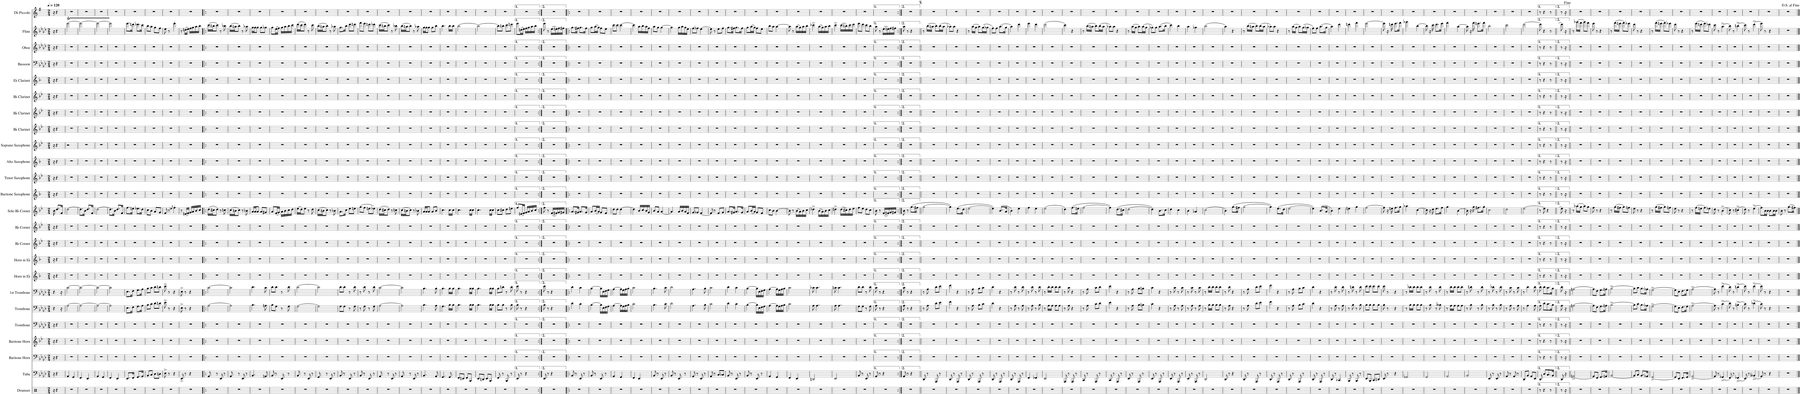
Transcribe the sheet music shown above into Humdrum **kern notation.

**kern	**kern	**kern	**kern	**kern	**kern	**kern	**kern	**kern	**kern	**kern	**kern	**kern	**kern	**kern	**kern	**kern	**kern	**kern	**kern	**kern	**kern	**kern	**kern
*part24	*part23	*part22	*part21	*part20	*part19	*part18	*part17	*part16	*part15	*part14	*part13	*part12	*part11	*part10	*part9	*part8	*part7	*part6	*part5	*part4	*part3	*part2	*part1
*staff24	*staff23	*staff22	*staff21	*staff20	*staff19	*staff18	*staff17	*staff16	*staff15	*staff14	*staff13	*staff12	*staff11	*staff10	*staff9	*staff8	*staff7	*staff6	*staff5	*staff4	*staff3	*staff2	*staff1
*I"Drumset	*I"Tuba	*I"Baritone Horn	*I"Baritone Horn	*I"Trombone	*I"Trombone	*I"1st Trombone	*I"Horn in Eb	*I"Horn in Eb	*I"Bb Cornet	*I"Bb Cornet	*I"Solo Bb Cornet	*I"Baritone Saxophone	*I"Tenor Saxophone	*I"Alto Saxophone	*I"Soprano Saxophone	*I"Bb Clarinet	*I"Bb Clarinet	*I"Bb Clarinet	*I"Eb Clarinet	*I"Bassoon	*I"Oboe	*I"Flute	*I"Db Piccolo
*I'D. Set	*I'Tba.	*I'Bar. Hn.	*I'Bar. Hn.	*I'Tbn.	*I'Tbn.	*I'1st Tbn.	*	*	*I'Bb Cnt.	*I'Bb Cnt.	*I'Solo Bb Cornet	*I'Bar. Sax.	*I'T. Sax.	*I'A. Sax.	*I'S. Sax.	*I'Bb Cl.	*I'Bb Cl.	*I'Bb Cl.	*I'Eb Cl.	*I'Bsn.	*I'Ob.	*I'Fl.	*I'Db Picc.
*clefX	*clefF4	*clefF4	*clefG2	*clefF4	*clefF4	*clefF4	*clefG2	*clefG2	*clefG2	*clefG2	*clefG2	*clefG2	*clefG2	*clefG2	*clefG2	*clefG2	*clefG2	*clefG2	*clefG2	*clefF4	*clefG2	*clefG2	*clefG2
*	*	*Trd4c7	*Trd8c14	*	*	*	*Trd5c9	*Trd5c9	*Trd1c2	*Trd1c2	*Trd1c2	*Trd12c21	*Trd8c14	*Trd5c9	*Trd1c2	*Trd1c2	*Trd1c2	*Trd1c2	*Trd-2c-3	*	*	*	*Trd-8c-13
*k[]	*k[b-e-a-d-]	*k[b-e-a-d-]	*k[b-e-]	*k[b-e-a-d-]	*k[b-e-a-d-]	*k[b-e-a-d-]	*k[b-]	*k[b-]	*k[b-e-]	*k[b-e-]	*k[b-e-]	*k[b-]	*k[b-e-]	*k[b-]	*k[b-e-]	*k[b-e-]	*k[b-e-]	*k[b-e-]	*k[b-]	*k[b-e-a-d-]	*k[b-e-a-d-]	*k[b-e-a-d-]	*k[f#]
*M2/4	*M2/4	*M2/4	*M2/4	*M2/4	*M2/4	*M2/4	*M2/4	*M2/4	*M2/4	*M2/4	*M2/4	*M2/4	*M2/4	*M2/4	*M2/4	*M2/4	*M2/4	*M2/4	*M2/4	*M2/4	*M2/4	*M2/4	*M2/4
*MM120	*MM120	*MM120	*MM120	*MM120	*MM120	*MM120	*MM120	*MM120	*MM120	*MM120	*MM120	*MM120	*MM120	*MM120	*MM120	*MM120	*MM120	*MM120	*MM120	*MM120	*MM120	*MM120	*MM120
=	=	=	=	=	=	=	=	=	=	=	=	=	=	=	=	=	=	=	=	=	=	=	=
16r	16r	16r	16r	16r	4r	4r	16r	16r	16r	16r	16b-\	16r	16r	16r	16r	16r	16r	16r	16r	16r	16r	16r	16r
4r	4r	4r	4r	4r	.	.	4r	4r	4r	4r	8.dd/L	4r	4r	4r	4r	4r	4r	4r	4r	4r	4r	4r	4r
.	.	.	.	.	16r	16r	.	.	.	.	16f/Jk	.	.	.	.	.	.	.	.	.	.	.	.
=1	=1	=1	=1	=1	=1	=1	=1	=1	=1	=1	=1	=1	=1	=1	=1	=1	=1	=1	=1	=1	=1	=1	=1
2r	4AA-/	2r	2r	2r	[2A-\	[2c\	2r	2r	2r	2r	[2dd\	2r	2r	2r	2r	2r	2r	2r	2r	2r	2r	[2eee-T\	2r
.	4GG/	.	.	.	.	.	.	.	.	.	.	.	.	.	.	.	.	.	.	.	.	.	.
=2	=2	=2	=2	=2	=2	=2	=2	=2	=2	=2	=2	=2	=2	=2	=2	=2	=2	=2	=2	=2	=2	=2	=2
2r	4FF/	2r	2r	2r	2A-\_	2c\_	2r	2r	2r	2r	8.dd\L]	2r	2r	2r	2r	2r	2r	2r	2r	2r	2r	2eee-\_	2r
.	.	.	.	.	.	.	.	.	.	.	16b-\Jk	.	.	.	.	.	.	.	.	.	.	.	.
.	4EE-/	.	.	.	.	.	.	.	.	.	8.dd/L	.	.	.	.	.	.	.	.	.	.	.	.
.	.	.	.	.	.	.	.	.	.	.	16f/Jk	.	.	.	.	.	.	.	.	.	.	.	.
=3	=3	=3	=3	=3	=3	=3	=3	=3	=3	=3	=3	=3	=3	=3	=3	=3	=3	=3	=3	=3	=3	=3	=3
2r	4AA-/	2r	2r	2r	2A-\_	2c\_	2r	2r	2r	2r	[2dd\	2r	2r	2r	2r	2r	2r	2r	2r	2r	2r	2eee-\_	2r
.	4GG/	.	.	.	.	.	.	.	.	.	.	.	.	.	.	.	.	.	.	.	.	.	.
=4	=4	=4	=4	=4	=4	=4	=4	=4	=4	=4	=4	=4	=4	=4	=4	=4	=4	=4	=4	=4	=4	=4	=4
2r	4FF/	2r	2r	2r	2A-\]	2c\]	2r	2r	2r	2r	8.dd\L]	2r	2r	2r	2r	2r	2r	2r	2r	2r	2r	2eee-\]	2r
.	.	.	.	.	.	.	.	.	.	.	16b-\Jk	.	.	.	.	.	.	.	.	.	.	.	.
.	4EE-/	.	.	.	.	.	.	.	.	.	8.dd/L	.	.	.	.	.	.	.	.	.	.	.	.
.	.	.	.	.	.	.	.	.	.	.	16f/Jk	.	.	.	.	.	.	.	.	.	.	.	.
=5	=5	=5	=5	=5	=5	=5	=5	=5	=5	=5	=5	=5	=5	=5	=5	=5	=5	=5	=5	=5	=5	=5	=5
2r	8.EE-/L	2r	2r	2r	8.E-\L	8.E-\L	2r	2r	2r	2r	8.ff\L	2r	2r	2r	2r	2r	2r	2r	2r	2r	2r	8.eee-\L	2r
.	16FF/Jk	.	.	.	16F\Jk	16F\Jk	.	.	.	.	16een\Jk	.	.	.	.	.	.	.	.	.	.	16dddn\Jk	.
.	8.GG/L	.	.	.	8.G\L	8.G\L	.	.	.	.	8.ee-X\L	.	.	.	.	.	.	.	.	.	.	8.ddd-X\L	.
.	16AA-/Jk	.	.	.	16A-\Jk	16A-\Jk	.	.	.	.	16dd\Jk	.	.	.	.	.	.	.	.	.	.	16ccc\Jk	.
=6	=6	=6	=6	=6	=6	=6	=6	=6	=6	=6	=6	=6	=6	=6	=6	=6	=6	=6	=6	=6	=6	=6	=6
2r	8BB-/L	2r	2r	2r	8B-\L	8B-\L	2r	2r	2r	2r	8cc\L	2r	2r	2r	2r	2r	2r	2r	2r	2r	2r	8bb-\L	2r
.	8C/J	.	.	.	8c\J	8c\J	.	.	.	.	8b-\J	.	.	.	.	.	.	.	.	.	.	8aa-\J	.
.	8D-\L	.	.	.	8d-\L	8d-\L	.	.	.	.	8a/L	.	.	.	.	.	.	.	.	.	.	8gg\L	.
.	8Dn\J	.	.	.	8dn\J	8dn\J	.	.	.	.	8g/J	.	.	.	.	.	.	.	.	.	.	8ff\J	.
=7	=7	=7	=7	=7	=7	=7	=7	=7	=7	=7	=7	=7	=7	=7	=7	=7	=7	=7	=7	=7	=7	=7	=7
2r	8E-^\	2r	2r	2r	8e-^\	8e-^\	2r	2r	2r	2r	8f/	2r	2r	2r	2r	2r	2r	2r	2r	2r	2r	8ee-\	2r
.	8r	.	.	.	8r	8r	.	.	.	.	8r	.	.	.	.	.	.	.	.	.	.	8r	.
.	.	.	.	.	.	.	.	.	.	.	8qeen/	.	.	.	.	.	.	.	.	.	.	.	.
.	4r	.	.	.	4r	4r	.	.	.	.	4ff'\	.	.	.	.	.	.	.	.	.	.	4eee-'\	.
=8	=8	=8	=8	=8	=8	=8	=8	=8	=8	=8	=8	=8	=8	=8	=8	=8	=8	=8	=8	=8	=8	=8	=8
2r	8EE-^/	2r	2r	2r	8E-^\	8E-^\	2r	2r	2r	2r	8r	2r	2r	2r	2r	2r	2r	2r	2r	2r	2r	8r	2r
.	8r	.	.	.	8r	8r	.	.	.	.	(16en/LL	.	.	.	.	.	.	.	.	.	.	(16ddn\LL	.
.	.	.	.	.	.	.	.	.	.	.	16f/JJ)	.	.	.	.	.	.	.	.	.	.	16ee-\JJ)	.
.	4r	.	.	.	4r	4r	.	.	.	.	16g/LL	.	.	.	.	.	.	.	.	.	.	16ff\LL	.
.	.	.	.	.	.	.	.	.	.	.	16a/	.	.	.	.	.	.	.	.	.	.	16gg\	.
.	.	.	.	.	.	.	.	.	.	.	16b-/	.	.	.	.	.	.	.	.	.	.	16aa-\	.
.	.	.	.	.	.	.	.	.	.	.	16cc/JJ	.	.	.	.	.	.	.	.	.	.	16bb-\JJ	.
=9!|:	=9!|:	=9!|:	=9!|:	=9!|:	=9!|:	=9!|:	=9!|:	=9!|:	=9!|:	=9!|:	=9!|:	=9!|:	=9!|:	=9!|:	=9!|:	=9!|:	=9!|:	=9!|:	=9!|:	=9!|:	=9!|:	=9!|:	=9!|:
2r	8AA-/	2r	2r	2r	[2A-\	[2c\	2r	2r	2r	2r	(16dd\LL	2r	2r	2r	2r	2r	2r	2r	2r	2r	2r	(16ccc\LL	2r
.	.	.	.	.	.	.	.	.	.	.	16cc#X\J	.	.	.	.	.	.	.	.	.	.	16bbn\J	.
.	8r	.	.	.	.	.	.	.	.	.	8dd\J)	.	.	.	.	.	.	.	.	.	.	8ccc\J)	.
.	8EE-/	.	.	.	.	.	.	.	.	.	8r	.	.	.	.	.	.	.	.	.	.	8r	.
.	8r	.	.	.	.	.	.	.	.	.	8ccn\	.	.	.	.	.	.	.	.	.	.	8bb-X\	.
=10	=10	=10	=10	=10	=10	=10	=10	=10	=10	=10	=10	=10	=10	=10	=10	=10	=10	=10	=10	=10	=10	=10	=10
2r	8AA-/	2r	2r	2r	2A-\]	2c\]	2r	2r	2r	2r	(16cc\LL	2r	2r	2r	2r	2r	2r	2r	2r	2r	2r	(16bb-\LL	2r
.	.	.	.	.	.	.	.	.	.	.	16bn\J	.	.	.	.	.	.	.	.	.	.	16aan\J	.
.	8r	.	.	.	.	.	.	.	.	.	8cc\J)	.	.	.	.	.	.	.	.	.	.	8bb-\J)	.
.	8EE-/	.	.	.	.	.	.	.	.	.	8r	.	.	.	.	.	.	.	.	.	.	8r	.
.	8r	.	.	.	.	.	.	.	.	.	8b-X\	.	.	.	.	.	.	.	.	.	.	8aa-X\	.
=11	=11	=11	=11	=11	=11	=11	=11	=11	=11	=11	=11	=11	=11	=11	=11	=11	=11	=11	=11	=11	=11	=11	=11
2r	4.BB-/	2r	2r	2r	4.B-\	4.d-\	2r	2r	2r	2r	16a/LL	2r	2r	2r	2r	2r	2r	2r	2r	2r	2r	16gg\LL	2r
.	.	.	.	.	.	.	.	.	.	.	16a/J	.	.	.	.	.	.	.	.	.	.	16gg\J	.
.	.	.	.	.	.	.	.	.	.	.	8a/J	.	.	.	.	.	.	.	.	.	.	8gg\J	.
.	.	.	.	.	.	.	.	.	.	.	8a/L	.	.	.	.	.	.	.	.	.	.	8gg\L	.
.	8AAn/	.	.	.	8An\	8c\	.	.	.	.	8g#X/J	.	.	.	.	.	.	.	.	.	.	8gg-X\J	.
=12	=12	=12	=12	=12	=12	=12	=12	=12	=12	=12	=12	=12	=12	=12	=12	=12	=12	=12	=12	=12	=12	=12	=12
2r	8BB-/	2r	2r	2r	8B-\L	8d-\L	2r	2r	2r	2r	8a/L	2r	2r	2r	2r	2r	2r	2r	2r	2r	2r	8gg\L	2r
.	8r	.	.	.	8G\J	8d-\J	.	.	.	.	(16f/L	.	.	.	.	.	.	.	.	.	.	(16ee-\L	.
.	.	.	.	.	.	.	.	.	.	.	16g/JJ)	.	.	.	.	.	.	.	.	.	.	16ff\JJ)	.
.	8EE-/	.	.	.	8r	8r	.	.	.	.	16a\LL	.	.	.	.	.	.	.	.	.	.	16gg\LL	.
.	.	.	.	.	.	.	.	.	.	.	16b-\	.	.	.	.	.	.	.	.	.	.	16aa-\	.
.	8r	.	.	.	8G\	8d-\	.	.	.	.	16cc\	.	.	.	.	.	.	.	.	.	.	16bb-\	.
.	.	.	.	.	.	.	.	.	.	.	16dd\JJ	.	.	.	.	.	.	.	.	.	.	16ccc\JJ	.
=13	=13	=13	=13	=13	=13	=13	=13	=13	=13	=13	=13	=13	=13	=13	=13	=13	=13	=13	=13	=13	=13	=13	=13
2r	8BB-/	2r	2r	2r	[2G\	[2d-\	2r	2r	2r	2r	(16ee-\LL	2r	2r	2r	2r	2r	2r	2r	2r	2r	2r	(16ddd-\LL	2r
.	.	.	.	.	.	.	.	.	.	.	16dd\J)	.	.	.	.	.	.	.	.	.	.	16ccc\J	.
.	8r	.	.	.	.	.	.	.	.	.	8ee-\J	.	.	.	.	.	.	.	.	.	.	8ddd-\J)	.
.	8EE-/	.	.	.	.	.	.	.	.	.	8r	.	.	.	.	.	.	.	.	.	.	8r	.
.	8r	.	.	.	.	.	.	.	.	.	8dd\	.	.	.	.	.	.	.	.	.	.	8ccc\	.
=14	=14	=14	=14	=14	=14	=14	=14	=14	=14	=14	=14	=14	=14	=14	=14	=14	=14	=14	=14	=14	=14	=14	=14
2r	8GG/	2r	2r	2r	2G\]	2d-\]	2r	2r	2r	2r	(16cc\LL	2r	2r	2r	2r	2r	2r	2r	2r	2r	2r	(16bb-\LL	2r
.	.	.	.	.	.	.	.	.	.	.	16bn\J	.	.	.	.	.	.	.	.	.	.	16aan\J	.
.	8r	.	.	.	.	.	.	.	.	.	8cc\J)	.	.	.	.	.	.	.	.	.	.	8bb-\J)	.
.	8EE-/	.	.	.	.	.	.	.	.	.	8r	.	.	.	.	.	.	.	.	.	.	8r	.
.	8r	.	.	.	.	.	.	.	.	.	8b-X\	.	.	.	.	.	.	.	.	.	.	8aa-X\	.
=15	=15	=15	=15	=15	=15	=15	=15	=15	=15	=15	=15	=15	=15	=15	=15	=15	=15	=15	=15	=15	=15	=15	=15
2r	8BB-/	2r	2r	2r	8G\L	8d-\L	2r	2r	2r	2r	8.a\L	2r	2r	2r	2r	2r	2r	2r	2r	2r	2r	8.gg\L	2r
.	8r	.	.	.	8G\J	8d-\J	.	.	.	.	.	.	.	.	.	.	.	.	.	.	.	.	.
.	.	.	.	.	.	.	.	.	.	.	16cc\Jk	.	.	.	.	.	.	.	.	.	.	16bb-\Jk	.
.	8EE-/	.	.	.	8r	8r	.	.	.	.	8ee-\L	.	.	.	.	.	.	.	.	.	.	8ddd-\L	.
.	8r	.	.	.	8G\	8d-\	.	.	.	.	8een\J	.	.	.	.	.	.	.	.	.	.	8dddn\J	.
=16	=16	=16	=16	=16	=16	=16	=16	=16	=16	=16	=16	=16	=16	=16	=16	=16	=16	=16	=16	=16	=16	=16	=16
2r	8BB-/	2r	2r	2r	8r	8r	2r	2r	2r	2r	(8gg\L	2r	2r	2r	2r	2r	2r	2r	2r	2r	2r	8fff\L	2r
.	8r	.	.	.	8G\	8d-\	.	.	.	.	8ff\J	.	.	.	.	.	.	.	.	.	.	8eee-\J	.
.	8EE-/	.	.	.	8r	8r	.	.	.	.	8een\L	.	.	.	.	.	.	.	.	.	.	8dddn\L	.
.	8r	.	.	.	8G\	8d-\	.	.	.	.	8ee-X\J)	.	.	.	.	.	.	.	.	.	.	8ddd-X\J	.
=17	=17	=17	=17	=17	=17	=17	=17	=17	=17	=17	=17	=17	=17	=17	=17	=17	=17	=17	=17	=17	=17	=17	=17
2r	8AA-/	2r	2r	2r	[2A-\	[2c\	2r	2r	2r	2r	(16dd\LL	2r	2r	2r	2r	2r	2r	2r	2r	2r	2r	(16ccc\LL	2r
.	.	.	.	.	.	.	.	.	.	.	16cc#X\J	.	.	.	.	.	.	.	.	.	.	16bbn\J	.
.	8r	.	.	.	.	.	.	.	.	.	8dd\J)	.	.	.	.	.	.	.	.	.	.	8ccc\J)	.
.	8EE-/	.	.	.	.	.	.	.	.	.	8r	.	.	.	.	.	.	.	.	.	.	8r	.
.	8r	.	.	.	.	.	.	.	.	.	8ccn\	.	.	.	.	.	.	.	.	.	.	8bb-X\	.
=18	=18	=18	=18	=18	=18	=18	=18	=18	=18	=18	=18	=18	=18	=18	=18	=18	=18	=18	=18	=18	=18	=18	=18
2r	8AA-/	2r	2r	2r	2A-\]	2c\]	2r	2r	2r	2r	(16cc\LL	2r	2r	2r	2r	2r	2r	2r	2r	2r	2r	(16bb-\LL	2r
.	.	.	.	.	.	.	.	.	.	.	16bn\J	.	.	.	.	.	.	.	.	.	.	16aan\J	.
.	8r	.	.	.	.	.	.	.	.	.	8cc\J)	.	.	.	.	.	.	.	.	.	.	8bb-\J)	.
.	8EE-/	.	.	.	.	.	.	.	.	.	8r	.	.	.	.	.	.	.	.	.	.	8r	.
.	8r	.	.	.	.	.	.	.	.	.	8b-X\	.	.	.	.	.	.	.	.	.	.	8aa-X\	.
=19	=19	=19	=19	=19	=19	=19	=19	=19	=19	=19	=19	=19	=19	=19	=19	=19	=19	=19	=19	=19	=19	=19	=19
2r	4.BB-/	2r	2r	2r	4.B-\	4.B-\	2r	2r	2r	2r	16a/LL	2r	2r	2r	2r	2r	2r	2r	2r	2r	2r	16gg\LL	2r
.	.	.	.	.	.	.	.	.	.	.	16a/J	.	.	.	.	.	.	.	.	.	.	16gg\J	.
.	.	.	.	.	.	.	.	.	.	.	8a/J	.	.	.	.	.	.	.	.	.	.	8gg\J	.
.	.	.	.	.	.	.	.	.	.	.	8a/L	.	.	.	.	.	.	.	.	.	.	8gg\L	.
.	8AA-/	.	.	.	8A-\	8B-\	.	.	.	.	8b-/J	.	.	.	.	.	.	.	.	.	.	8bb-\J	.
=20	=20	=20	=20	=20	=20	=20	=20	=20	=20	=20	=20	=20	=20	=20	=20	=20	=20	=20	=20	=20	=20	=20	=20
2r	4.GG/	2r	2r	2r	4.G\	4.B-\	2r	2r	2r	2r	4.cc\	2r	2r	2r	2r	2r	2r	2r	2r	2r	2r	4.bb-\	2r
.	8GG/	.	.	.	16B-\LL	16B-\LL	.	.	.	.	16cc\LL	.	.	.	.	.	.	.	.	.	.	16bb-\LL	.
.	.	.	.	.	16B-\JJ	16B-\JJ	.	.	.	.	16cc\JJ	.	.	.	.	.	.	.	.	.	.	16bb-\JJ	.
=21	=21	=21	=21	=21	=21	=21	=21	=21	=21	=21	=21	=21	=21	=21	=21	=21	=21	=21	=21	=21	=21	=21	=21
2r	8FF/L	2r	2r	2r	4.B-\	4.B-\	2r	2r	2r	2r	4.cc\	2r	2r	2r	2r	2r	2r	2r	2r	2r	2r	[2bb-\	2r
.	8EEn/J	.	.	.	.	.	.	.	.	.	.	.	.	.	.	.	.	.	.	.	.	.	.
.	8FF/L	.	.	.	.	.	.	.	.	.	.	.	.	.	.	.	.	.	.	.	.	.	.
.	8BBB-/J	.	.	.	16B-\LL	16B-\LL	.	.	.	.	16cc\LL	.	.	.	.	.	.	.	.	.	.	.	.
.	.	.	.	.	16B-\JJ	16B-\JJ	.	.	.	.	16cc\JJ	.	.	.	.	.	.	.	.	.	.	.	.
=22	=22	=22	=22	=22	=22	=22	=22	=22	=22	=22	=22	=22	=22	=22	=22	=22	=22	=22	=22	=22	=22	=22	=22
2r	8EE-/L	2r	2r	2r	4.B-\	4.B-\	2r	2r	2r	2r	4.cc\	2r	2r	2r	2r	2r	2r	2r	2r	2r	2r	2bb-\_	2r
.	8DDn/J	.	.	.	.	.	.	.	.	.	.	.	.	.	.	.	.	.	.	.	.	.	.
.	8EE-/L	.	.	.	.	.	.	.	.	.	.	.	.	.	.	.	.	.	.	.	.	.	.
.	8BBB-/J	.	.	.	16B-\LL	16B-\LL	.	.	.	.	16cc\LL	.	.	.	.	.	.	.	.	.	.	.	.
.	.	.	.	.	16B-\JJ	16B-\JJ	.	.	.	.	16cc\JJ	.	.	.	.	.	.	.	.	.	.	.	.
=23	=23	=23	=23	=23	=23	=23	=23	=23	=23	=23	=23	=23	=23	=23	=23	=23	=23	=23	=23	=23	=23	=23	=23
2r	8FF/	2r	2r	2r	8B-\L	8B-\L	2r	2r	2r	2r	8cc\L	2r	2r	2r	2r	2r	2r	2r	2r	2r	2r	8bb-\L]	2r
.	8r	.	.	.	8B-\J	8dn\J	.	.	.	.	8cc#X\J	.	.	.	.	.	.	.	.	.	.	8bbn\J	.
.	8BBB-/	.	.	.	8r	8r	.	.	.	.	8dd\L	.	.	.	.	.	.	.	.	.	.	8ccc\L	.
.	8r	.	.	.	8B-\	8d\	.	.	.	.	8een\J	.	.	.	.	.	.	.	.	.	.	8dddn\J	.
=24	=24	=24	=24	=24	=24	=24	=24	=24	=24	=24	=24	=24	=24	=24	=24	=24	=24	=24	=24	=24	=24	=24	=24
2r	8EE-/	2r	2r	2r	8B-\	8e-\	2r	2r	2r	2r	8ff/L	2r	2r	2r	2r	2r	2r	2r	2r	2r	2r	8eee-\L	2r
.	8r	.	.	.	8r	8r	.	.	.	.	(16en/L	.	.	.	.	.	.	.	.	.	.	(16ddn\L	.
.	.	.	.	.	.	.	.	.	.	.	16f/JJ)	.	.	.	.	.	.	.	.	.	.	16ee-\JJ)	.
.	4r	.	.	.	4r	4r	.	.	.	.	16g/LL	.	.	.	.	.	.	.	.	.	.	16ff\LL	.
.	.	.	.	.	.	.	.	.	.	.	16a/	.	.	.	.	.	.	.	.	.	.	16gg\	.
.	.	.	.	.	.	.	.	.	.	.	16b-/	.	.	.	.	.	.	.	.	.	.	16aa-\	.
.	.	.	.	.	.	.	.	.	.	.	16cc/JJ	.	.	.	.	.	.	.	.	.	.	16bb-\JJ	.
=25:|!	=25:|!	=25:|!	=25:|!	=25:|!	=25:|!	=25:|!	=25:|!	=25:|!	=25:|!	=25:|!	=25:|!	=25:|!	=25:|!	=25:|!	=25:|!	=25:|!	=25:|!	=25:|!	=25:|!	=25:|!	=25:|!	=25:|!	=25:|!
2r	8EE-/	2r	2r	2r	8B-\	8e-\	2r	2r	2r	2r	8ff\	2r	2r	2r	2r	2r	2r	2r	2r	2r	2r	8eee-\	2r
.	8r	.	.	.	8r	8r	.	.	.	.	8r	.	.	.	.	.	.	.	.	.	.	8r	.
.	4r	.	.	.	4r	4r	.	.	.	.	(16f/LL	.	.	.	.	.	.	.	.	.	.	(16ee-\LL	.
.	.	.	.	.	.	.	.	.	.	.	16f#X/)	.	.	.	.	.	.	.	.	.	.	16een\)	.
.	.	.	.	.	.	.	.	.	.	.	16g/	.	.	.	.	.	.	.	.	.	.	16ff\	.
.	.	.	.	.	.	.	.	.	.	.	16g#X/JJ	.	.	.	.	.	.	.	.	.	.	16ff#X\JJ	.
=26!|:	=26!|:	=26!|:	=26!|:	=26!|:	=26!|:	=26!|:	=26!|:	=26!|:	=26!|:	=26!|:	=26!|:	=26!|:	=26!|:	=26!|:	=26!|:	=26!|:	=26!|:	=26!|:	=26!|:	=26!|:	=26!|:	=26!|:	=26!|:
2r	8BB-/	2r	2r	2r	4d-\	4d-\	2r	2r	2r	2r	8.a/L	2r	2r	2r	2r	2r	2r	2r	2r	2r	2r	8.gg\L	2r
.	8r	.	.	.	.	.	.	.	.	.	.	.	.	.	.	.	.	.	.	.	.	.	.
.	.	.	.	.	.	.	.	.	.	.	16g#X/Jk	.	.	.	.	.	.	.	.	.	.	16ff#X\Jk	.
.	8EE-/	.	.	.	4c\	4c\	.	.	.	.	8.a/L	.	.	.	.	.	.	.	.	.	.	8.gg\L	.
.	8r	.	.	.	.	.	.	.	.	.	.	.	.	.	.	.	.	.	.	.	.	.	.
.	.	.	.	.	.	.	.	.	.	.	16g#/Jk	.	.	.	.	.	.	.	.	.	.	16ff#\Jk	.
=27	=27	=27	=27	=27	=27	=27	=27	=27	=27	=27	=27	=27	=27	=27	=27	=27	=27	=27	=27	=27	=27	=27	=27
2r	8BB-/	2r	2r	2r	[4B-\	[4B-\	2r	2r	2r	2r	8a/L	2r	2r	2r	2r	2r	2r	2r	2r	2r	2r	8gg\L	2r
.	8r	.	.	.	.	.	.	.	.	.	(16b-/L	.	.	.	.	.	.	.	.	.	.	(16aa-\L	.
.	.	.	.	.	.	.	.	.	.	.	16a/JJ)	.	.	.	.	.	.	.	.	.	.	16gg\JJ)	.
.	8EE-/	.	.	.	16B-\LL]	16B-\LL]	.	.	.	.	8g/L	.	.	.	.	.	.	.	.	.	.	8ff\L	.
.	.	.	.	.	16E-\	16E-\	.	.	.	.	.	.	.	.	.	.	.	.	.	.	.	.	.
.	8r	.	.	.	16F\	16F\	.	.	.	.	8f/J	.	.	.	.	.	.	.	.	.	.	8ee-\J	.
.	.	.	.	.	16G\JJ	16G\JJ	.	.	.	.	.	.	.	.	.	.	.	.	.	.	.	.	.
=28	=28	=28	=28	=28	=28	=28	=28	=28	=28	=28	=28	=28	=28	=28	=28	=28	=28	=28	=28	=28	=28	=28	=28
2r	4AA-/	2r	2r	2r	[4A-\	[4A-\	2r	2r	2r	2r	8dd\L	2r	2r	2r	2r	2r	2r	2r	2r	2r	2r	8ccc\L	2r
.	.	.	.	.	.	.	.	.	.	.	8dd\J	.	.	.	.	.	.	.	.	.	.	8ccc\J	.
.	4GG/	.	.	.	16A-\LL]	16A-\LL]	.	.	.	.	[4dd\	.	.	.	.	.	.	.	.	.	.	[4ccc\	.
.	.	.	.	.	16G\	16G\	.	.	.	.	.	.	.	.	.	.	.	.	.	.	.	.	.
.	.	.	.	.	16A-\	16A-\	.	.	.	.	.	.	.	.	.	.	.	.	.	.	.	.	.
.	.	.	.	.	16B-\JJ	16B-\JJ	.	.	.	.	.	.	.	.	.	.	.	.	.	.	.	.	.
=29	=29	=29	=29	=29	=29	=29	=29	=29	=29	=29	=29	=29	=29	=29	=29	=29	=29	=29	=29	=29	=29	=29	=29
2r	4FF/	2r	2r	2r	2c\	2c\	2r	2r	2r	2r	4dd\]	2r	2r	2r	2r	2r	2r	2r	2r	2r	2r	4ccc\]	2r
.	4EE-/	.	.	.	.	.	.	.	.	.	16b-/LL	.	.	.	.	.	.	.	.	.	.	16aa-\LL	.
.	.	.	.	.	.	.	.	.	.	.	16cc/	.	.	.	.	.	.	.	.	.	.	16bb-\	.
.	.	.	.	.	.	.	.	.	.	.	16b-/	.	.	.	.	.	.	.	.	.	.	16aa-\	.
.	.	.	.	.	.	.	.	.	.	.	16g/JJ	.	.	.	.	.	.	.	.	.	.	16ff\JJ	.
=30	=30	=30	=30	=30	=30	=30	=30	=30	=30	=30	=30	=30	=30	=30	=30	=30	=30	=30	=30	=30	=30	=30	=30
2r	8BB-/	2r	2r	2r	4.B-\	4.B-\	2r	2r	2r	2r	8b-/L	2r	2r	2r	2r	2r	2r	2r	2r	2r	2r	8aa-\L	2r
.	8r	.	.	.	.	.	.	.	.	.	8a/J	.	.	.	.	.	.	.	.	.	.	8gg\J	.
.	8EE-/	.	.	.	.	.	.	.	.	.	[4a/	.	.	.	.	.	.	.	.	.	.	[4gg\	.
.	8r	.	.	.	8c\	8c\	.	.	.	.	.	.	.	.	.	.	.	.	.	.	.	.	.
=31	=31	=31	=31	=31	=31	=31	=31	=31	=31	=31	=31	=31	=31	=31	=31	=31	=31	=31	=31	=31	=31	=31	=31
2r	8BB-/	2r	2r	2r	2d-\	2d-\	2r	2r	2r	2r	4a/]	2r	2r	2r	2r	2r	2r	2r	2r	2r	2r	4gg\]	2r
.	8r	.	.	.	.	.	.	.	.	.	.	.	.	.	.	.	.	.	.	.	.	.	.
.	8EE-/	.	.	.	.	.	.	.	.	.	16a/LL	.	.	.	.	.	.	.	.	.	.	16gg\LL	.
.	.	.	.	.	.	.	.	.	.	.	16b-/	.	.	.	.	.	.	.	.	.	.	16aa-\	.
.	8r	.	.	.	.	.	.	.	.	.	16a/	.	.	.	.	.	.	.	.	.	.	16gg\	.
.	.	.	.	.	.	.	.	.	.	.	16f/JJ	.	.	.	.	.	.	.	.	.	.	16ee-\JJ	.
=32	=32	=32	=32	=32	=32	=32	=32	=32	=32	=32	=32	=32	=32	=32	=32	=32	=32	=32	=32	=32	=32	=32	=32
2r	8AA-/	2r	2r	2r	4.A-\	4.A-\	2r	2r	2r	2r	8g/L	2r	2r	2r	2r	2r	2r	2r	2r	2r	2r	8ff\L	2r
.	8r	.	.	.	.	.	.	.	.	.	8g-X/J	.	.	.	.	.	.	.	.	.	.	8ff-X\J	.
.	8EE-/	.	.	.	.	.	.	.	.	.	[4f/	.	.	.	.	.	.	.	.	.	.	[4ee-\	.
.	8r	.	.	.	8B-\	8B-\	.	.	.	.	.	.	.	.	.	.	.	.	.	.	.	.	.
=33	=33	=33	=33	=33	=33	=33	=33	=33	=33	=33	=33	=33	=33	=33	=33	=33	=33	=33	=33	=33	=33	=33	=33
2r	8AA-/	2r	2r	2r	2c\	2c\	2r	2r	2r	2r	8f/]	2r	2r	2r	2r	2r	2r	2r	2r	2r	2r	8ee-\]	2r
.	8r	.	.	.	.	.	.	.	.	.	8r	.	.	.	.	.	.	.	.	.	.	8r	.
.	8C/L	.	.	.	.	.	.	.	.	.	8f/L	.	.	.	.	.	.	.	.	.	.	8ee-\L	.
.	8C-X/J	.	.	.	.	.	.	.	.	.	8g/J	.	.	.	.	.	.	.	.	.	.	8ff\J	.
=34	=34	=34	=34	=34	=34	=34	=34	=34	=34	=34	=34	=34	=34	=34	=34	=34	=34	=34	=34	=34	=34	=34	=34
2r	8BB-/	2r	2r	2r	4d-\	4d-\	2r	2r	2r	2r	8.a/L	2r	2r	2r	2r	2r	2r	2r	2r	2r	2r	8.gg\L	2r
.	8r	.	.	.	.	.	.	.	.	.	.	.	.	.	.	.	.	.	.	.	.	.	.
.	.	.	.	.	.	.	.	.	.	.	16g#X/Jk	.	.	.	.	.	.	.	.	.	.	16ff#X\Jk	.
.	8EE-/	.	.	.	4c\	4c\	.	.	.	.	8.a/L	.	.	.	.	.	.	.	.	.	.	8.gg\L	.
.	8r	.	.	.	.	.	.	.	.	.	.	.	.	.	.	.	.	.	.	.	.	.	.
.	.	.	.	.	.	.	.	.	.	.	16g#/Jk	.	.	.	.	.	.	.	.	.	.	16ff#\Jk	.
=35	=35	=35	=35	=35	=35	=35	=35	=35	=35	=35	=35	=35	=35	=35	=35	=35	=35	=35	=35	=35	=35	=35	=35
2r	8BB-/	2r	2r	2r	[4B-\	[4B-\	2r	2r	2r	2r	8a/L	2r	2r	2r	2r	2r	2r	2r	2r	2r	2r	8gg\L	2r
.	8r	.	.	.	.	.	.	.	.	.	(16b-/L	.	.	.	.	.	.	.	.	.	.	(16aa-\L	.
.	.	.	.	.	.	.	.	.	.	.	16a/JJ)	.	.	.	.	.	.	.	.	.	.	16gg\JJ)	.
.	8EE-/	.	.	.	16B-\LL]	16B-\LL]	.	.	.	.	8g/L	.	.	.	.	.	.	.	.	.	.	8ff\L	.
.	.	.	.	.	16E-\	16E-\	.	.	.	.	.	.	.	.	.	.	.	.	.	.	.	.	.
.	8r	.	.	.	16F\	16F\	.	.	.	.	8f/J	.	.	.	.	.	.	.	.	.	.	8ee-\J	.
.	.	.	.	.	16G\JJ	16G\JJ	.	.	.	.	.	.	.	.	.	.	.	.	.	.	.	.	.
=36	=36	=36	=36	=36	=36	=36	=36	=36	=36	=36	=36	=36	=36	=36	=36	=36	=36	=36	=36	=36	=36	=36	=36
2r	4AA-/	2r	2r	2r	[4A-\	[4A-\	2r	2r	2r	2r	8cc\L	2r	2r	2r	2r	2r	2r	2r	2r	2r	2r	8bb-\L	2r
.	.	.	.	.	.	.	.	.	.	.	8b-\J	.	.	.	.	.	.	.	.	.	.	8aa-\J	.
.	4GG/	.	.	.	16A-\LL]	16A-\LL]	.	.	.	.	[4b-\	.	.	.	.	.	.	.	.	.	.	[4aa-\	.
.	.	.	.	.	16G\	16G\	.	.	.	.	.	.	.	.	.	.	.	.	.	.	.	.	.
.	.	.	.	.	16A-\	16A-\	.	.	.	.	.	.	.	.	.	.	.	.	.	.	.	.	.
.	.	.	.	.	16B-\JJ	16B-\JJ	.	.	.	.	.	.	.	.	.	.	.	.	.	.	.	.	.
=37	=37	=37	=37	=37	=37	=37	=37	=37	=37	=37	=37	=37	=37	=37	=37	=37	=37	=37	=37	=37	=37	=37	=37
2r	4FF/	2r	2r	2r	2c\	2c\	2r	2r	2r	2r	8b-\]	2r	2r	2r	2r	2r	2r	2r	2r	2r	2r	8aa-\]	2r
.	.	.	.	.	.	.	.	.	.	.	8r	.	.	.	.	.	.	.	.	.	.	8r	.
.	4EE-/	.	.	.	.	.	.	.	.	.	(16b-\LL	.	.	.	.	.	.	.	.	.	.	(16aa-\LL	.
.	.	.	.	.	.	.	.	.	.	.	16a\)	.	.	.	.	.	.	.	.	.	.	16gg\)	.
.	.	.	.	.	.	.	.	.	.	.	16b-\	.	.	.	.	.	.	.	.	.	.	16aa-\	.
.	.	.	.	.	.	.	.	.	.	.	16cc\JJ	.	.	.	.	.	.	.	.	.	.	16bb-\JJ	.
=38	=38	=38	=38	=38	=38	=38	=38	=38	=38	=38	=38	=38	=38	=38	=38	=38	=38	=38	=38	=38	=38	=38	=38
2r	2DDn/	2r	2r	2r	8A-\	8c-X\	2r	2r	2r	2r	4dd-X^\	2r	2r	2r	2r	2r	2r	2r	2r	2r	2r	4ccc-X^\	2r
.	.	.	.	.	4.A-\	4.c-\	.	.	.	.	.	.	.	.	.	.	.	.	.	.	.	.	.
.	.	.	.	.	.	.	.	.	.	.	(16b-\LL	.	.	.	.	.	.	.	.	.	.	(16aa-\LL	.
.	.	.	.	.	.	.	.	.	.	.	16a\)	.	.	.	.	.	.	.	.	.	.	16gg\)	.
.	.	.	.	.	.	.	.	.	.	.	16b-\	.	.	.	.	.	.	.	.	.	.	16aa-\	.
.	.	.	.	.	.	.	.	.	.	.	16cc\JJ	.	.	.	.	.	.	.	.	.	.	16bb-\JJ	.
=39	=39	=39	=39	=39	=39	=39	=39	=39	=39	=39	=39	=39	=39	=39	=39	=39	=39	=39	=39	=39	=39	=39	=39
2r	2EE-/	2r	2r	2r	8A-\	8cn\	2r	2r	2r	2r	4ddn^\	2r	2r	2r	2r	2r	2r	2r	2r	2r	2r	4ccc^\	2r
.	.	.	.	.	4.A-\	4.c\	.	.	.	.	.	.	.	.	.	.	.	.	.	.	.	.	.
.	.	.	.	.	.	.	.	.	.	.	(16dd\LL	.	.	.	.	.	.	.	.	.	.	(16ccc\LL	.
.	.	.	.	.	.	.	.	.	.	.	16cc#X\)	.	.	.	.	.	.	.	.	.	.	16bbn\)	.
.	.	.	.	.	.	.	.	.	.	.	16dd\	.	.	.	.	.	.	.	.	.	.	16ccc\	.
.	.	.	.	.	.	.	.	.	.	.	16ee-\JJ	.	.	.	.	.	.	.	.	.	.	16ddd-\JJ	.
=40	=40	=40	=40	=40	=40	=40	=40	=40	=40	=40	=40	=40	=40	=40	=40	=40	=40	=40	=40	=40	=40	=40	=40
2r	8BB-/	2r	2r	2r	8G\L	8d-\L	2r	2r	2r	2r	8ff\L	2r	2r	2r	2r	2r	2r	2r	2r	2r	2r	8eee-\L	2r
.	8r	.	.	.	8G\J	8d-\J	.	.	.	.	8ee-\J	.	.	.	.	.	.	.	.	.	.	8ddd-\J	.
.	8EE-/	.	.	.	8r	8r	.	.	.	.	8dd\L	.	.	.	.	.	.	.	.	.	.	8ccc\L	.
.	8r	.	.	.	8G\	8d-\	.	.	.	.	8cc\J	.	.	.	.	.	.	.	.	.	.	8bb-\J	.
=41	=41	=41	=41	=41	=41	=41	=41	=41	=41	=41	=41	=41	=41	=41	=41	=41	=41	=41	=41	=41	=41	=41	=41
2r	8AA-/	2r	2r	2r	8A-\	8c\	2r	2r	2r	2r	8b-\	2r	2r	2r	2r	2r	2r	2r	2r	2r	2r	8aa-\	2r
.	8r	.	.	.	8r	8r	.	.	.	.	8r	.	.	.	.	.	.	.	.	.	.	8r	.
.	4r	.	.	.	4r	4r	.	.	.	.	(16f/LL	.	.	.	.	.	.	.	.	.	.	(16ee-\LL	.
.	.	.	.	.	.	.	.	.	.	.	16f#X/)	.	.	.	.	.	.	.	.	.	.	16een\)	.
.	.	.	.	.	.	.	.	.	.	.	16g/	.	.	.	.	.	.	.	.	.	.	16ff\	.
.	.	.	.	.	.	.	.	.	.	.	16g#X/JJ	.	.	.	.	.	.	.	.	.	.	16ff#X\JJ	.
=42:|!	=42:|!	=42:|!	=42:|!	=42:|!	=42:|!	=42:|!	=42:|!	=42:|!	=42:|!	=42:|!	=42:|!	=42:|!	=42:|!	=42:|!	=42:|!	=42:|!	=42:|!	=42:|!	=42:|!	=42:|!	=42:|!	=42:|!	=42:|!
2r	8AA-/	2r	2r	2r	8A-\	8c\	2r	2r	2r	2r	8b-\	2r	2r	2r	2r	2r	2r	2r	2r	2r	2r	8aa-\	2r
.	8r	.	.	.	8r	8r	.	.	.	.	8r	.	.	.	.	.	.	.	.	.	.	8r	.
.	4r	.	.	.	4r	4r	.	.	.	.	(8.gg\L	.	.	.	.	.	.	.	.	.	.	4r	.
.	.	.	.	.	.	.	.	.	.	.	16ff#X\Jk	.	.	.	.	.	.	.	.	.	.	.	.
=43||	=43||	=43||	=43||	=43||	=43||	=43||	=43||	=43||	=43||	=43||	=43||	=43||	=43||	=43||	=43||	=43||	=43||	=43||	=43||	=43||	=43||	=43||	=43||
2r	8DD-/	2r	2r	2r	8r	8r	2r	2r	2r	2r	[2gg\	2r	2r	2r	2r	2r	2r	2r	2r	2r	2r	8r	2r
.	8r	.	.	.	8A-\	8A-\	.	.	.	.	.	.	.	.	.	.	.	.	.	.	.	(16bb-\LL	.
.	.	.	.	.	.	.	.	.	.	.	.	.	.	.	.	.	.	.	.	.	.	16aan\JJ	.
.	8AAA-/	.	.	.	8d-\L	8d-\L	.	.	.	.	.	.	.	.	.	.	.	.	.	.	.	8bb-\L)	.
.	8r	.	.	.	8e-\J	8e-\J	.	.	.	.	.	.	.	.	.	.	.	.	.	.	.	(16bb-\L	.
.	.	.	.	.	.	.	.	.	.	.	.	.	.	.	.	.	.	.	.	.	.	16aa\JJ	.
=44	=44	=44	=44	=44	=44	=44	=44	=44	=44	=44	=44	=44	=44	=44	=44	=44	=44	=44	=44	=44	=44	=44	=44
2r	8DD-/	2r	2r	2r	4f\	4f\	2r	2r	2r	2r	4gg\])	2r	2r	2r	2r	2r	2r	2r	2r	2r	2r	8aa-X\L)	2r
.	8r	.	.	.	.	.	.	.	.	.	.	.	.	.	.	.	.	.	.	.	.	8aa-\J	.
.	8AAA-/	.	.	.	4r	4r	.	.	.	.	(8.ee-\L	.	.	.	.	.	.	.	.	.	.	4r	.
.	8r	.	.	.	.	.	.	.	.	.	.	.	.	.	.	.	.	.	.	.	.	.	.
.	.	.	.	.	.	.	.	.	.	.	16dd\Jk	.	.	.	.	.	.	.	.	.	.	.	.
=45	=45	=45	=45	=45	=45	=45	=45	=45	=45	=45	=45	=45	=45	=45	=45	=45	=45	=45	=45	=45	=45	=45	=45
2r	8DD-/	2r	2r	2r	8r	8r	2r	2r	2r	2r	[2ee-\	2r	2r	2r	2r	2r	2r	2r	2r	2r	2r	8r	2r
.	8r	.	.	.	8A-\	8A-\	.	.	.	.	.	.	.	.	.	.	.	.	.	.	.	(16aa-\LL	.
.	.	.	.	.	.	.	.	.	.	.	.	.	.	.	.	.	.	.	.	.	.	16gg\JJ	.
.	8AAA-/	.	.	.	8B-\L	8B-\L	.	.	.	.	.	.	.	.	.	.	.	.	.	.	.	8aa-\L)	.
.	8r	.	.	.	8c\J	8c\J	.	.	.	.	.	.	.	.	.	.	.	.	.	.	.	(16gg\L	.
.	.	.	.	.	.	.	.	.	.	.	.	.	.	.	.	.	.	.	.	.	.	16gg-X\JJ	.
=46	=46	=46	=46	=46	=46	=46	=46	=46	=46	=46	=46	=46	=46	=46	=46	=46	=46	=46	=46	=46	=46	=46	=46
2r	8DD-/	2r	2r	2r	4d-\	4d-\	2r	2r	2r	2r	4ee-\])	2r	2r	2r	2r	2r	2r	2r	2r	2r	2r	8ff\L)	2r
.	8r	.	.	.	.	.	.	.	.	.	.	.	.	.	.	.	.	.	.	.	.	8ff\J	.
.	8AAA-/	.	.	.	4r	4r	.	.	.	.	(8.b-/L	.	.	.	.	.	.	.	.	.	.	(8.aa-\L	.
.	8r	.	.	.	.	.	.	.	.	.	.	.	.	.	.	.	.	.	.	.	.	.	.
.	.	.	.	.	.	.	.	.	.	.	16a/Jk	.	.	.	.	.	.	.	.	.	.	16gg\Jk	.
=47	=47	=47	=47	=47	=47	=47	=47	=47	=47	=47	=47	=47	=47	=47	=47	=47	=47	=47	=47	=47	=47	=47	=47
2r	8DD-/	2r	2r	2r	8r	8r	2r	2r	2r	2r	4b-\)	2r	2r	2r	2r	2r	2r	2r	2r	2r	2r	4aa-\)	2r
.	8r	.	.	.	8A-\	8d-\	.	.	.	.	.	.	.	.	.	.	.	.	.	.	.	.	.
.	8AAA-/	.	.	.	8r	8r	.	.	.	.	4ee-\	.	.	.	.	.	.	.	.	.	.	4ddd-\	.
.	8r	.	.	.	8A-\	8d-\	.	.	.	.	.	.	.	.	.	.	.	.	.	.	.	.	.
=48	=48	=48	=48	=48	=48	=48	=48	=48	=48	=48	=48	=48	=48	=48	=48	=48	=48	=48	=48	=48	=48	=48	=48
2r	4FF/	2r	2r	2r	8r	8r	2r	2r	2r	2r	4ff\	2r	2r	2r	2r	2r	2r	2r	2r	2r	2r	4eee-\	2r
.	.	.	.	.	8A-\	8d-\	.	.	.	.	.	.	.	.	.	.	.	.	.	.	.	.	.
.	4FF-X/	.	.	.	8r	8r	.	.	.	.	4ee-\	.	.	.	.	.	.	.	.	.	.	4ddd-\	.
.	.	.	.	.	8B-\	8d-\	.	.	.	.	.	.	.	.	.	.	.	.	.	.	.	.	.
=49	=49	=49	=49	=49	=49	=49	=49	=49	=49	=49	=49	=49	=49	=49	=49	=49	=49	=49	=49	=49	=49	=49	=49
2r	2EE-/	2r	2r	2r	8r	8r	2r	2r	2r	2r	(2ee-\	2r	2r	2r	2r	2r	2r	2r	2r	2r	2r	(2ddd-\	2r
.	.	.	.	.	16A-\LL	16d-\LL	.	.	.	.	.	.	.	.	.	.	.	.	.	.	.	.	.
.	.	.	.	.	16A-\JJ	16d-\JJ	.	.	.	.	.	.	.	.	.	.	.	.	.	.	.	.	.
.	.	.	.	.	8A-\L	8d-\L	.	.	.	.	.	.	.	.	.	.	.	.	.	.	.	.	.
.	.	.	.	.	8A-\J	8d-\J	.	.	.	.	.	.	.	.	.	.	.	.	.	.	.	.	.
=50	=50	=50	=50	=50	=50	=50	=50	=50	=50	=50	=50	=50	=50	=50	=50	=50	=50	=50	=50	=50	=50	=50	=50
2r	8AAA-/	2r	2r	2r	8r	8r	2r	2r	2r	2r	4dd\)	2r	2r	2r	2r	2r	2r	2r	2r	2r	2r	4ccc\)	2r
.	8r	.	.	.	8A-\	8c\	.	.	.	.	.	.	.	.	.	.	.	.	.	.	.	.	.
.	8AAA-/	.	.	.	4r	4r	.	.	.	.	(8.ff\L	.	.	.	.	.	.	.	.	.	.	4r	.
.	8r	.	.	.	.	.	.	.	.	.	.	.	.	.	.	.	.	.	.	.	.	.	.
.	.	.	.	.	.	.	.	.	.	.	16een\Jk	.	.	.	.	.	.	.	.	.	.	.	.
=51	=51	=51	=51	=51	=51	=51	=51	=51	=51	=51	=51	=51	=51	=51	=51	=51	=51	=51	=51	=51	=51	=51	=51
2r	8CC/	2r	2r	2r	8r	8r	2r	2r	2r	2r	[2ff\	2r	2r	2r	2r	2r	2r	2r	2r	2r	2r	8r	2r
.	8r	.	.	.	8A-\	8A-\	.	.	.	.	.	.	.	.	.	.	.	.	.	.	.	(16bb-\LL	.
.	.	.	.	.	.	.	.	.	.	.	.	.	.	.	.	.	.	.	.	.	.	16aan\JJ	.
.	8AAA-/	.	.	.	8c\L	8c\L	.	.	.	.	.	.	.	.	.	.	.	.	.	.	.	8bb-\L)	.
.	8r	.	.	.	8d-\J	8d-\J	.	.	.	.	.	.	.	.	.	.	.	.	.	.	.	(16bb-\L	.
.	.	.	.	.	.	.	.	.	.	.	.	.	.	.	.	.	.	.	.	.	.	16aa\JJ	.
=52	=52	=52	=52	=52	=52	=52	=52	=52	=52	=52	=52	=52	=52	=52	=52	=52	=52	=52	=52	=52	=52	=52	=52
2r	8CC/	2r	2r	2r	4e-\	4e-\	2r	2r	2r	2r	4ff\])	2r	2r	2r	2r	2r	2r	2r	2r	2r	2r	8aa-X\L)	2r
.	8r	.	.	.	.	.	.	.	.	.	.	.	.	.	.	.	.	.	.	.	.	8aa-\J	.
.	8AAA-/	.	.	.	4r	4r	.	.	.	.	(8.dd\L	.	.	.	.	.	.	.	.	.	.	4r	.
.	8r	.	.	.	.	.	.	.	.	.	.	.	.	.	.	.	.	.	.	.	.	.	.
.	.	.	.	.	.	.	.	.	.	.	16cc#X\Jk	.	.	.	.	.	.	.	.	.	.	.	.
=53	=53	=53	=53	=53	=53	=53	=53	=53	=53	=53	=53	=53	=53	=53	=53	=53	=53	=53	=53	=53	=53	=53	=53
2r	8EE-/	2r	2r	2r	8r	8r	2r	2r	2r	2r	[2dd\	2r	2r	2r	2r	2r	2r	2r	2r	2r	2r	8r	2r
.	8r	.	.	.	8A-\	8A-\	.	.	.	.	.	.	.	.	.	.	.	.	.	.	.	(16aa-\LL	.
.	.	.	.	.	.	.	.	.	.	.	.	.	.	.	.	.	.	.	.	.	.	16gg\JJ	.
.	8AAA-/	.	.	.	8B-\L	8B-\L	.	.	.	.	.	.	.	.	.	.	.	.	.	.	.	8aa-\L)	.
.	8r	.	.	.	8Bn\J	8Bn\J	.	.	.	.	.	.	.	.	.	.	.	.	.	.	.	(16aa-\L	.
.	.	.	.	.	.	.	.	.	.	.	.	.	.	.	.	.	.	.	.	.	.	16gg\JJ	.
=54	=54	=54	=54	=54	=54	=54	=54	=54	=54	=54	=54	=54	=54	=54	=54	=54	=54	=54	=54	=54	=54	=54	=54
2r	8EE-/	2r	2r	2r	4c\	4c\	2r	2r	2r	2r	4dd\])	2r	2r	2r	2r	2r	2r	2r	2r	2r	2r	8gg-X\L)	2r
.	8r	.	.	.	.	.	.	.	.	.	.	.	.	.	.	.	.	.	.	.	.	8gg-\J	.
.	8AAA-/	.	.	.	4r	4r	.	.	.	.	8.b-\L	.	.	.	.	.	.	.	.	.	.	(8.aa-\L	.
.	8r	.	.	.	.	.	.	.	.	.	.	.	.	.	.	.	.	.	.	.	.	.	.
.	.	.	.	.	.	.	.	.	.	.	16cc\Jk	.	.	.	.	.	.	.	.	.	.	16bb-\Jk	.
=55	=55	=55	=55	=55	=55	=55	=55	=55	=55	=55	=55	=55	=55	=55	=55	=55	=55	=55	=55	=55	=55	=55	=55
2r	8EE-/	2r	2r	2r	8r	8r	2r	2r	2r	2r	4dd\	2r	2r	2r	2r	2r	2r	2r	2r	2r	2r	4ccc\)	2r
.	8r	.	.	.	8A-\	8c\	.	.	.	.	.	.	.	.	.	.	.	.	.	.	.	.	.
.	8AAA-/	.	.	.	8r	8r	.	.	.	.	4cc\	.	.	.	.	.	.	.	.	.	.	4bb-\	.
.	8r	.	.	.	8A-\	8c\	.	.	.	.	.	.	.	.	.	.	.	.	.	.	.	.	.
=56	=56	=56	=56	=56	=56	=56	=56	=56	=56	=56	=56	=56	=56	=56	=56	=56	=56	=56	=56	=56	=56	=56	=56
2r	8EE-/	2r	2r	2r	8r	8r	2r	2r	2r	2r	4b-\	2r	2r	2r	2r	2r	2r	2r	2r	2r	2r	4aa-\	2r
.	8r	.	.	.	8A-\	8c\	.	.	.	.	.	.	.	.	.	.	.	.	.	.	.	.	.
.	8AAA-/	.	.	.	8r	8r	.	.	.	.	4a-X/	.	.	.	.	.	.	.	.	.	.	4gg-X\	.
.	8r	.	.	.	8A-\	8c\	.	.	.	.	.	.	.	.	.	.	.	.	.	.	.	.	.
=57	=57	=57	=57	=57	=57	=57	=57	=57	=57	=57	=57	=57	=57	=57	=57	=57	=57	=57	=57	=57	=57	=57	=57
2r	2DD-/	2r	2r	2r	8r	8r	2r	2r	2r	2r	(2cc\	2r	2r	2r	2r	2r	2r	2r	2r	2r	2r	(2bb-\	2r
.	.	.	.	.	16B-\LL	16d-\LL	.	.	.	.	.	.	.	.	.	.	.	.	.	.	.	.	.
.	.	.	.	.	16B-\JJ	16d-\JJ	.	.	.	.	.	.	.	.	.	.	.	.	.	.	.	.	.
.	.	.	.	.	8B-\L	8d-\L	.	.	.	.	.	.	.	.	.	.	.	.	.	.	.	.	.
.	.	.	.	.	8B-\J	8d-\J	.	.	.	.	.	.	.	.	.	.	.	.	.	.	.	.	.
=58	=58	=58	=58	=58	=58	=58	=58	=58	=58	=58	=58	=58	=58	=58	=58	=58	=58	=58	=58	=58	=58	=58	=58
2r	8DD-/	2r	2r	2r	8r	8r	2r	2r	2r	2r	4b-\)	2r	2r	2r	2r	2r	2r	2r	2r	2r	2r	4aa-\)	2r
.	8r	.	.	.	8A-\	8d-\	.	.	.	.	.	.	.	.	.	.	.	.	.	.	.	.	.
.	4r	.	.	.	4r	4r	.	.	.	.	(8.gg\L	.	.	.	.	.	.	.	.	.	.	4r	.
.	.	.	.	.	.	.	.	.	.	.	16ff#X\Jk	.	.	.	.	.	.	.	.	.	.	.	.
=59	=59	=59	=59	=59	=59	=59	=59	=59	=59	=59	=59	=59	=59	=59	=59	=59	=59	=59	=59	=59	=59	=59	=59
2r	8DD-/	2r	2r	2r	8r	8r	2r	2r	2r	2r	[2gg\	2r	2r	2r	2r	2r	2r	2r	2r	2r	2r	8r	2r
.	8r	.	.	.	8A-\	8A-\	.	.	.	.	.	.	.	.	.	.	.	.	.	.	.	(16bb-\LL	.
.	.	.	.	.	.	.	.	.	.	.	.	.	.	.	.	.	.	.	.	.	.	16aan\JJ	.
.	8AAA-/	.	.	.	8d-\L	8d-\L	.	.	.	.	.	.	.	.	.	.	.	.	.	.	.	8bb-\L)	.
.	8r	.	.	.	8e-\J	8e-\J	.	.	.	.	.	.	.	.	.	.	.	.	.	.	.	(16bb-\L	.
.	.	.	.	.	.	.	.	.	.	.	.	.	.	.	.	.	.	.	.	.	.	16aa\JJ	.
=60	=60	=60	=60	=60	=60	=60	=60	=60	=60	=60	=60	=60	=60	=60	=60	=60	=60	=60	=60	=60	=60	=60	=60
2r	8DD-/	2r	2r	2r	4f\	4f\	2r	2r	2r	2r	4gg\])	2r	2r	2r	2r	2r	2r	2r	2r	2r	2r	8aa-X\L)	2r
.	8r	.	.	.	.	.	.	.	.	.	.	.	.	.	.	.	.	.	.	.	.	8aa-\J	.
.	8AAA-/	.	.	.	4r	4r	.	.	.	.	(8.ee-\L	.	.	.	.	.	.	.	.	.	.	4r	.
.	8r	.	.	.	.	.	.	.	.	.	.	.	.	.	.	.	.	.	.	.	.	.	.
.	.	.	.	.	.	.	.	.	.	.	16dd\Jk	.	.	.	.	.	.	.	.	.	.	.	.
=61	=61	=61	=61	=61	=61	=61	=61	=61	=61	=61	=61	=61	=61	=61	=61	=61	=61	=61	=61	=61	=61	=61	=61
2r	8DD-/	2r	2r	2r	8r	8r	2r	2r	2r	2r	[2ee-\	2r	2r	2r	2r	2r	2r	2r	2r	2r	2r	8r	2r
.	8r	.	.	.	8A-\	8A-\	.	.	.	.	.	.	.	.	.	.	.	.	.	.	.	(16aa-\LL	.
.	.	.	.	.	.	.	.	.	.	.	.	.	.	.	.	.	.	.	.	.	.	16gg\JJ	.
.	8AAA-/	.	.	.	8B-\L	8B-\L	.	.	.	.	.	.	.	.	.	.	.	.	.	.	.	8aa-\L)	.
.	8r	.	.	.	8c\J	8c\J	.	.	.	.	.	.	.	.	.	.	.	.	.	.	.	(16gg\L	.
.	.	.	.	.	.	.	.	.	.	.	.	.	.	.	.	.	.	.	.	.	.	16gg-X\JJ	.
=62	=62	=62	=62	=62	=62	=62	=62	=62	=62	=62	=62	=62	=62	=62	=62	=62	=62	=62	=62	=62	=62	=62	=62
2r	8DD-/	2r	2r	2r	4d-\	4d-\	2r	2r	2r	2r	4ee-\])	2r	2r	2r	2r	2r	2r	2r	2r	2r	2r	8ff\L)	2r
.	8r	.	.	.	.	.	.	.	.	.	.	.	.	.	.	.	.	.	.	.	.	8ff\J	.
.	8AAA-/	.	.	.	4r	4r	.	.	.	.	(8.b-/L	.	.	.	.	.	.	.	.	.	.	(8.aa-\L	.
.	8r	.	.	.	.	.	.	.	.	.	.	.	.	.	.	.	.	.	.	.	.	.	.
.	.	.	.	.	.	.	.	.	.	.	16a/Jk	.	.	.	.	.	.	.	.	.	.	16gg\Jk	.
=63	=63	=63	=63	=63	=63	=63	=63	=63	=63	=63	=63	=63	=63	=63	=63	=63	=63	=63	=63	=63	=63	=63	=63
2r	8DD-/	2r	2r	2r	8r	8r	2r	2r	2r	2r	4b-\)	2r	2r	2r	2r	2r	2r	2r	2r	2r	2r	4aa-\)	2r
.	8r	.	.	.	8A-\	8d-\	.	.	.	.	.	.	.	.	.	.	.	.	.	.	.	.	.
.	4CC-X/	.	.	.	8r	8r	.	.	.	.	4ee-\	.	.	.	.	.	.	.	.	.	.	4ddd-\	.
.	.	.	.	.	8A-\	8d-\	.	.	.	.	.	.	.	.	.	.	.	.	.	.	.	.	.
=64	=64	=64	=64	=64	=64	=64	=64	=64	=64	=64	=64	=64	=64	=64	=64	=64	=64	=64	=64	=64	=64	=64	=64
2r	8BBB-/	2r	2r	2r	8r	8r	2r	2r	2r	2r	4een\	2r	2r	2r	2r	2r	2r	2r	2r	2r	2r	4dddn\	2r
.	8r	.	.	.	8B-\	8dn\	.	.	.	.	.	.	.	.	.	.	.	.	.	.	.	.	.
.	8BBB-/	.	.	.	8r	8r	.	.	.	.	4gg\	.	.	.	.	.	.	.	.	.	.	4fff\	.
.	8r	.	.	.	8B-\	8d\	.	.	.	.	.	.	.	.	.	.	.	.	.	.	.	.	.
=65	=65	=65	=65	=65	=65	=65	=65	=65	=65	=65	=65	=65	=65	=65	=65	=65	=65	=65	=65	=65	=65	=65	=65
2r	8EE-/L	2r	2r	2r	8B-\L	8e-\L	2r	2r	2r	2r	[2ff\	2r	2r	2r	2r	2r	2r	2r	2r	2r	2r	[2eee-\	2r
.	8BBB-/J	.	.	.	8B-\J	8e-\J	.	.	.	.	.	.	.	.	.	.	.	.	.	.	.	.	.
.	8CC/L	.	.	.	8B-\L	8e-\L	.	.	.	.	.	.	.	.	.	.	.	.	.	.	.	.	.
.	8DDn/J	.	.	.	8B-\J	8e-\J	.	.	.	.	.	.	.	.	.	.	.	.	.	.	.	.	.
=66	=66	=66	=66	=66	=66	=66	=66	=66	=66	=66	=66	=66	=66	=66	=66	=66	=66	=66	=66	=66	=66	=66	=66
2r	8EE-/	2r	2r	2r	8B-\	8e-\	2r	2r	2r	2r	8ff\]	2r	2r	2r	2r	2r	2r	2r	2r	2r	2r	8eee-\]	2r
.	8r	.	.	.	8r	8r	.	.	.	.	16r	.	.	.	.	.	.	.	.	.	.	16r	.
.	.	.	.	.	.	.	.	.	.	.	16een\	.	.	.	.	.	.	.	.	.	.	16dddn\	.
.	4r	.	.	.	4r	4r	.	.	.	.	8.ff\L	.	.	.	.	.	.	.	.	.	.	8.eee-\L	.
.	.	.	.	.	.	.	.	.	.	.	16gg\Jk	.	.	.	.	.	.	.	.	.	.	16fff\Jk	.
=67	=67	=67	=67	=67	=67	=67	=67	=67	=67	=67	=67	=67	=67	=67	=67	=67	=67	=67	=67	=67	=67	=67	=67
2r	2GG-X/	2r	2r	2r	8r	8r	2r	2r	2r	2r	4aa-X\	2r	2r	2r	2r	2r	2r	2r	2r	2r	2r	4ggg-X\	2r
.	.	.	.	.	16B-\LL	16d-X\LL	.	.	.	.	.	.	.	.	.	.	.	.	.	.	.	.	.
.	.	.	.	.	16B-\JJ	16d-\JJ	.	.	.	.	.	.	.	.	.	.	.	.	.	.	.	.	.
.	.	.	.	.	8B-\L	8d-\L	.	.	.	.	[4cc\	.	.	.	.	.	.	.	.	.	.	[4bb-\	.
.	.	.	.	.	8B-\J	8d-\J	.	.	.	.	.	.	.	.	.	.	.	.	.	.	.	.	.
=68	=68	=68	=68	=68	=68	=68	=68	=68	=68	=68	=68	=68	=68	=68	=68	=68	=68	=68	=68	=68	=68	=68	=68
2r	2GG/	2r	2r	2r	8r	8r	2r	2r	2r	2r	8cc\]	2r	2r	2r	2r	2r	2r	2r	2r	2r	2r	8bb-\]	2r
.	.	.	.	.	8B-\	8d-\	.	.	.	.	16r	.	.	.	.	.	.	.	.	.	.	16r	.
.	.	.	.	.	.	.	.	.	.	.	16dd\	.	.	.	.	.	.	.	.	.	.	16ccc\	.
.	.	.	.	.	8r	8r	.	.	.	.	8.ee-\L	.	.	.	.	.	.	.	.	.	.	8.ddd-\L	.
.	.	.	.	.	8B--X\	8d-\	.	.	.	.	.	.	.	.	.	.	.	.	.	.	.	.	.
.	.	.	.	.	.	.	.	.	.	.	16ff\Jk	.	.	.	.	.	.	.	.	.	.	16eee-\Jk	.
=69	=69	=69	=69	=69	=69	=69	=69	=69	=69	=69	=69	=69	=69	=69	=69	=69	=69	=69	=69	=69	=69	=69	=69
2r	2AA-/	2r	2r	2r	8r	8r	2r	2r	2r	2r	4gg\	2r	2r	2r	2r	2r	2r	2r	2r	2r	2r	4fff\	2r
.	.	.	.	.	16A-\LL	16d-\LL	.	.	.	.	.	.	.	.	.	.	.	.	.	.	.	.	.
.	.	.	.	.	16A-\JJ	16d-\JJ	.	.	.	.	.	.	.	.	.	.	.	.	.	.	.	.	.
.	.	.	.	.	8A-\L	8d-\L	.	.	.	.	[4b-\	.	.	.	.	.	.	.	.	.	.	[4aa-\	.
.	.	.	.	.	8A-\J	8d-\J	.	.	.	.	.	.	.	.	.	.	.	.	.	.	.	.	.
=70	=70	=70	=70	=70	=70	=70	=70	=70	=70	=70	=70	=70	=70	=70	=70	=70	=70	=70	=70	=70	=70	=70	=70
2r	2BB-/	2r	2r	2r	8r	8r	2r	2r	2r	2r	8b-\]	2r	2r	2r	2r	2r	2r	2r	2r	2r	2r	8aa-\]	2r
.	.	.	.	.	8B-\	8dn\	.	.	.	.	16r	.	.	.	.	.	.	.	.	.	.	16r	.
.	.	.	.	.	.	.	.	.	.	.	16gg\	.	.	.	.	.	.	.	.	.	.	16fff\	.
.	.	.	.	.	8r	8r	.	.	.	.	8.ff#X\L	.	.	.	.	.	.	.	.	.	.	8.eeen\L	.
.	.	.	.	.	8B-\	8d\	.	.	.	.	.	.	.	.	.	.	.	.	.	.	.	.	.
.	.	.	.	.	.	.	.	.	.	.	16gg\Jk	.	.	.	.	.	.	.	.	.	.	16fff\Jk	.
=71	=71	=71	=71	=71	=71	=71	=71	=71	=71	=71	=71	=71	=71	=71	=71	=71	=71	=71	=71	=71	=71	=71	=71
2r	8EE-/	2r	2r	2r	8r	8r	2r	2r	2r	2r	2cc\	2r	2r	2r	2r	2r	2r	2r	2r	2r	2r	2bb-\	2r
.	8r	.	.	.	8B-\	8d-X\	.	.	.	.	.	.	.	.	.	.	.	.	.	.	.	.	.
.	8EE-/	.	.	.	8r	8r	.	.	.	.	.	.	.	.	.	.	.	.	.	.	.	.	.
.	8r	.	.	.	8B-\	8d-\	.	.	.	.	.	.	.	.	.	.	.	.	.	.	.	.	.
=72	=72	=72	=72	=72	=72	=72	=72	=72	=72	=72	=72	=72	=72	=72	=72	=72	=72	=72	=72	=72	=72	=72	=72
2r	8AA-/	2r	2r	2r	8r	8r	2r	2r	2r	2r	2dd\	2r	2r	2r	2r	2r	2r	2r	2r	2r	2r	2ccc\	2r
.	8r	.	.	.	8A-\	8c\	.	.	.	.	.	.	.	.	.	.	.	.	.	.	.	.	.
.	8AA-/	.	.	.	8r	8r	.	.	.	.	.	.	.	.	.	.	.	.	.	.	.	.	.
.	8r	.	.	.	8A-\	8c\	.	.	.	.	.	.	.	.	.	.	.	.	.	.	.	.	.
=73	=73	=73	=73	=73	=73	=73	=73	=73	=73	=73	=73	=73	=73	=73	=73	=73	=73	=73	=73	=73	=73	=73	=73
2r	8DD-/L	2r	2r	2r	8r	8r	2r	2r	2r	2r	[2ee-\	2r	2r	2r	2r	2r	2r	2r	2r	2r	2r	[2ddd-\	2r
.	8BB-/J	.	.	.	4A-\	4d-\	.	.	.	.	.	.	.	.	.	.	.	.	.	.	.	.	.
.	8AA-/L	.	.	.	.	.	.	.	.	.	.	.	.	.	.	.	.	.	.	.	.	.	.
.	8EE-/J	.	.	.	8A-\	8d-\	.	.	.	.	.	.	.	.	.	.	.	.	.	.	.	.	.
=74	=74	=74	=74	=74	=74	=74	=74	=74	=74	=74	=74	=74	=74	=74	=74	=74	=74	=74	=74	=74	=74	=74	=74
8r	8DD-/	8r	8r	8r	8A-\	8d-\	8r	8r	8r	8r	8r	8r	8r	8r	8r	8r	8r	8r	8r	8r	8r	8ddd-\]	8r
=75-	=75-	=75-	=75-	=75-	=75-	=75-	=75-	=75-	=75-	=75-	=75-	=75-	=75-	=75-	=75-	=75-	=75-	=75-	=75-	=75-	=75-	=75-	=75-
4r	8D-/L	4r	4r	4r	8d-\L	8d-\L	4r	4r	4r	4r	8ee-\]	4r	4r	4r	4r	4r	4r	4r	4r	4r	4r	4r	4r
.	8.C/	.	.	.	8.c\	8.c\	.	.	.	.	4r	.	.	.	.	.	.	.	.	.	.	.	.
8r	.	8r	8r	8r	.	.	8r	8r	8r	8r	.	8r	8r	8r	8r	8r	8r	8r	8r	8r	8r	8r	8r
.	16BB-/Jk	.	.	.	16B-\Jk	16B-\Jk	.	.	.	.	.	.	.	.	.	.	.	.	.	.	.	.	.
=76||	=76||	=76||	=76||	=76||	=76||	=76||	=76||	=76||	=76||	=76||	=76||	=76||	=76||	=76||	=76||	=76||	=76||	=76||	=76||	=76||	=76||	=76||	=76||
.	.	.	.	.	.	.	.	.	.	.	(>qee-	.	.	.	.	.	.	.	.	.	.	(>qddd-	.
8r	8DD-/	8r	8r	8r	8A-\	8d-\	8r	8r	8r	8r	8ee-\)	8r	8r	8r	8r	8r	8r	8r	8r	8r	8r	8ddd-\)	8r
16r	16r	16r	16r	16r	16r	16r	16r	16r	16r	16r	16r	16r	16r	16r	16r	16r	16r	16r	16r	16r	16r	16r	16r
=77||	=77||	=77||	=77||	=77||	=77||	=77||	=77||	=77||	=77||	=77||	=77||	=77||	=77||	=77||	=77||	=77||	=77||	=77||	=77||	=77||	=77||	=77||	=77||
2r	[2AAn^/	2r	2r	2r	[2An\	[2An\	2r	2r	2r	2r	8r	2r	2r	2r	2r	2r	2r	2r	2r	2r	2r	8r	2r
.	.	.	.	.	.	.	.	.	.	.	(16aa-X\LL	.	.	.	.	.	.	.	.	.	.	(16ggg-X\LL	.
.	.	.	.	.	.	.	.	.	.	.	16gg\JJ	.	.	.	.	.	.	.	.	.	.	16fff\JJ	.
.	.	.	.	.	.	.	.	.	.	.	8aa-\L)	.	.	.	.	.	.	.	.	.	.	8ggg-\L)	.
.	.	.	.	.	.	.	.	.	.	.	8gg\J	.	.	.	.	.	.	.	.	.	.	8fff\J	.
=78	=78	=78	=78	=78	=78	=78	=78	=78	=78	=78	=78	=78	=78	=78	=78	=78	=78	=78	=78	=78	=78	=78	=78
2r	8AA/L]	2r	2r	2r	8A\L]	8A\L]	2r	2r	2r	2r	8ff\	2r	2r	2r	2r	2r	2r	2r	2r	2r	2r	8eee-\	2r
.	8FF/J	.	.	.	8F\J	8F\J	.	.	.	.	8r	.	.	.	.	.	.	.	.	.	.	8r	.
.	8.GG/L	.	.	.	8.G\L	8.G\L	.	.	.	.	4r	.	.	.	.	.	.	.	.	.	.	4r	.
.	16AAn/Jk	.	.	.	16An\Jk	16An\Jk	.	.	.	.	.	.	.	.	.	.	.	.	.	.	.	.	.
=79	=79	=79	=79	=79	=79	=79	=79	=79	=79	=79	=79	=79	=79	=79	=79	=79	=79	=79	=79	=79	=79	=79	=79
2r	[2BB-/	2r	2r	2r	[2B-^\	[2B-^\	2r	2r	2r	2r	8r	2r	2r	2r	2r	2r	2r	2r	2r	2r	2r	8r	2r
.	.	.	.	.	.	.	.	.	.	.	(16gg\LL	.	.	.	.	.	.	.	.	.	.	(16fff\LL	.
.	.	.	.	.	.	.	.	.	.	.	16ff#X\JJ	.	.	.	.	.	.	.	.	.	.	16eeen\JJ	.
.	.	.	.	.	.	.	.	.	.	.	8gg\L)	.	.	.	.	.	.	.	.	.	.	8fff\L)	.
.	.	.	.	.	.	.	.	.	.	.	8ffn\J	.	.	.	.	.	.	.	.	.	.	8eee-X\J	.
=80	=80	=80	=80	=80	=80	=80	=80	=80	=80	=80	=80	=80	=80	=80	=80	=80	=80	=80	=80	=80	=80	=80	=80
2r	8BB-/L]	2r	2r	2r	8B-\L]	8B-\L]	2r	2r	2r	2r	8ee-\	2r	2r	2r	2r	2r	2r	2r	2r	2r	2r	8ddd-\	2r
.	8C/J	.	.	.	8c\J	8c\J	.	.	.	.	8r	.	.	.	.	.	.	.	.	.	.	8r	.
.	8.BB-/L	.	.	.	8.B-\L	8.B-\L	.	.	.	.	4r	.	.	.	.	.	.	.	.	.	.	4r	.
.	16AA-X/Jk	.	.	.	16A-X\Jk	16A-X\Jk	.	.	.	.	.	.	.	.	.	.	.	.	.	.	.	.	.
=81	=81	=81	=81	=81	=81	=81	=81	=81	=81	=81	=81	=81	=81	=81	=81	=81	=81	=81	=81	=81	=81	=81	=81
2r	[2GG^/	2r	2r	2r	[2G^\	[2G^\	2r	2r	2r	2r	8r	2r	2r	2r	2r	2r	2r	2r	2r	2r	2r	8r	2r
.	.	.	.	.	.	.	.	.	.	.	(16gg\LL	.	.	.	.	.	.	.	.	.	.	(16fff\LL	.
.	.	.	.	.	.	.	.	.	.	.	16ff#X\JJ	.	.	.	.	.	.	.	.	.	.	16eeen\JJ	.
.	.	.	.	.	.	.	.	.	.	.	8gg\L)	.	.	.	.	.	.	.	.	.	.	8fff\L)	.
.	.	.	.	.	.	.	.	.	.	.	8ffn\J	.	.	.	.	.	.	.	.	.	.	8eee-X\J	.
=82	=82	=82	=82	=82	=82	=82	=82	=82	=82	=82	=82	=82	=82	=82	=82	=82	=82	=82	=82	=82	=82	=82	=82
2r	8GG/L]	2r	2r	2r	8G\L]	8G\L]	2r	2r	2r	2r	8ee-\	2r	2r	2r	2r	2r	2r	2r	2r	2r	2r	8ddd-\	2r
.	8EE-/J	.	.	.	8E-\J	8E-\J	.	.	.	.	8r	.	.	.	.	.	.	.	.	.	.	8r	.
.	8.FF/L	.	.	.	8.F\L	8.F\L	.	.	.	.	4r	.	.	.	.	.	.	.	.	.	.	4r	.
.	16GG/Jk	.	.	.	16G\Jk	16G\Jk	.	.	.	.	.	.	.	.	.	.	.	.	.	.	.	.	.
=83	=83	=83	=83	=83	=83	=83	=83	=83	=83	=83	=83	=83	=83	=83	=83	=83	=83	=83	=83	=83	=83	=83	=83
2r	[2AA-^/	2r	2r	2r	[2A-^\	[2A-^\	2r	2r	2r	2r	8r	2r	2r	2r	2r	2r	2r	2r	2r	2r	2r	8r	2r
.	.	.	.	.	.	.	.	.	.	.	(16ff\LL	.	.	.	.	.	.	.	.	.	.	(16eee-\LL	.
.	.	.	.	.	.	.	.	.	.	.	16een\JJ	.	.	.	.	.	.	.	.	.	.	16dddn\JJ	.
.	.	.	.	.	.	.	.	.	.	.	8ff\L)	.	.	.	.	.	.	.	.	.	.	8eee-\L)	.
.	.	.	.	.	.	.	.	.	.	.	8ee-X\J	.	.	.	.	.	.	.	.	.	.	8ddd-X\J	.
=84	=84	=84	=84	=84	=84	=84	=84	=84	=84	=84	=84	=84	=84	=84	=84	=84	=84	=84	=84	=84	=84	=84	=84
2r	8AA-/]	2r	2r	2r	8A-\]	8A-\]	2r	2r	2r	2r	8dd\	2r	2r	2r	2r	2r	2r	2r	2r	2r	2r	8ccc\	2r
.	8r	.	.	.	8r	8r	.	.	.	.	8r	.	.	.	.	.	.	.	.	.	.	8r	.
.	(4GG-X^/	.	.	.	(4c^\	(4e-^\	.	.	.	.	(4b-^\	.	.	.	.	.	.	.	.	.	.	(4aa-^\	.
=85	=85	=85	=85	=85	=85	=85	=85	=85	=85	=85	=85	=85	=85	=85	=85	=85	=85	=85	=85	=85	=85	=85	=85
2r	8FF/)	2r	2r	2r	8d-\)	8d-\)	2r	2r	2r	2r	8cc\)	2r	2r	2r	2r	2r	2r	2r	2r	2r	2r	8bb-\)	2r
.	8r	.	.	.	8r	8r	.	.	.	.	8r	.	.	.	.	.	.	.	.	.	.	8r	.
.	(4FF-X^/	.	.	.	(4Bn^\	(4dn^\	.	.	.	.	(4cc#X^\	.	.	.	.	.	.	.	.	.	.	(4bbn^\	.
=86	=86	=86	=86	=86	=86	=86	=86	=86	=86	=86	=86	=86	=86	=86	=86	=86	=86	=86	=86	=86	=86	=86	=86
2r	8EE-/)	2r	2r	2r	8c\)	8e-\)	2r	2r	2r	2r	8dd\)	2r	2r	2r	2r	2r	2r	2r	2r	2r	2r	8ccc\)	2r
.	8r	.	.	.	8r	8r	.	.	.	.	8r	.	.	.	.	.	.	.	.	.	.	8r	.
.	(4BB--X^/	.	.	.	(4d-X^\	(4e-^\	.	.	.	.	(4ee-^\	.	.	.	.	.	.	.	.	.	.	(4ddd-^\	.
=87	=87	=87	=87	=87	=87	=87	=87	=87	=87	=87	=87	=87	=87	=87	=87	=87	=87	=87	=87	=87	=87	=87	=87
2r	8AA-/)	2r	2r	2r	8c\)	8e-\)	2r	2r	2r	2r	8ff\L)	2r	2r	2r	2r	2r	2r	2r	2r	2r	2r	8eee-\)	2r
.	8r	.	.	.	8r	8r	.	.	.	.	16b-\L	.	.	.	.	.	.	.	.	.	.	8r	.
.	.	.	.	.	.	.	.	.	.	.	16b-\JJ	.	.	.	.	.	.	.	.	.	.	.	.
.	4r	.	.	.	4r	4r	.	.	.	.	8b-\L	.	.	.	.	.	.	.	.	.	.	4r	.
.	.	.	.	.	.	.	.	.	.	.	16b-\L	.	.	.	.	.	.	.	.	.	.	.	.
.	.	.	.	.	.	.	.	.	.	.	16b-\JJ	.	.	.	.	.	.	.	.	.	.	.	.
=88	=88	=88	=88	=88	=88	=88	=88	=88	=88	=88	=88	=88	=88	=88	=88	=88	=88	=88	=88	=88	=88	=88	=88
2r	2r	2r	2r	2r	2r	2r	2r	2r	2r	2r	8b-\	2r	2r	2r	2r	2r	2r	2r	2r	2r	2r	2r	2r
.	.	.	.	.	.	.	.	.	.	.	8r	.	.	.	.	.	.	.	.	.	.	.	.
.	.	.	.	.	.	.	.	.	.	.	(8.gg\L	.	.	.	.	.	.	.	.	.	.	.	.
.	.	.	.	.	.	.	.	.	.	.	16ff#X\Jk)	.	.	.	.	.	.	.	.	.	.	.	.
==	==	==	==	==	==	==	==	==	==	==	==	==	==	==	==	==	==	==	==	==	==	==	==
*-	*-	*-	*-	*-	*-	*-	*-	*-	*-	*-	*-	*-	*-	*-	*-	*-	*-	*-	*-	*-	*-	*-	*-
